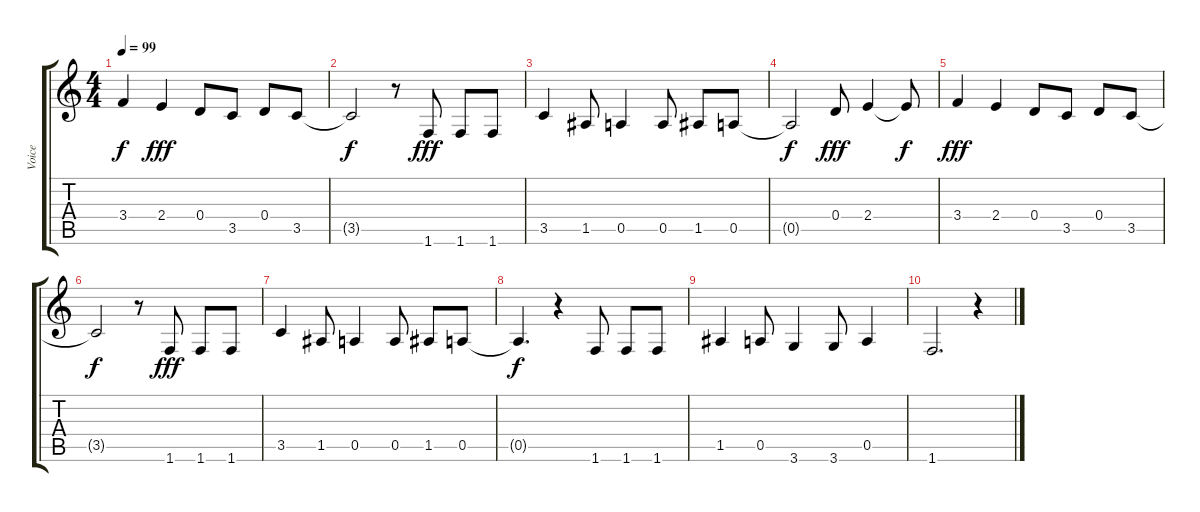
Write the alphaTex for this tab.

\track ("Voice" "Voice") {instrument contrabass}
\staff {score tabs}
\tuning (E4 B3 G3 D3 A2 E2) {hide}
\ts (4 4)
\tempo 99
\clef g2
\ks c
3.4{t}.4{dy f} 2.4.4{dy fff} 0.4.8 3.5.8 0.4.8 3.5.8 |
3.5{t}.2{dy f} r.8 1.6.8{dy fff} 1.6.8 1.6.8 |
3.5.4 1.5.8 0.5.4 0.5.8 1.5.8 0.5.8 |
0.5{t}.2{dy f} 0.4.8{dy fff} 2.4.4 2.4{t}.8{dy f} |
3.4.4{dy fff} 2.4.4 0.4.8 3.5.8 0.4.8 3.5.8 |
3.5{t}.2{dy f} r.8 1.6.8{dy fff} 1.6.8 1.6.8 |
3.5.4 1.5.8 0.5.4 0.5.8 1.5.8 0.5.8 |
0.5{t}.4{d dy f} r.4 1.6.8 1.6.8 1.6.8 |
1.5.4 0.5.8 3.6.4 3.6.8 0.5.4 |
1.6.2{d} r.4
